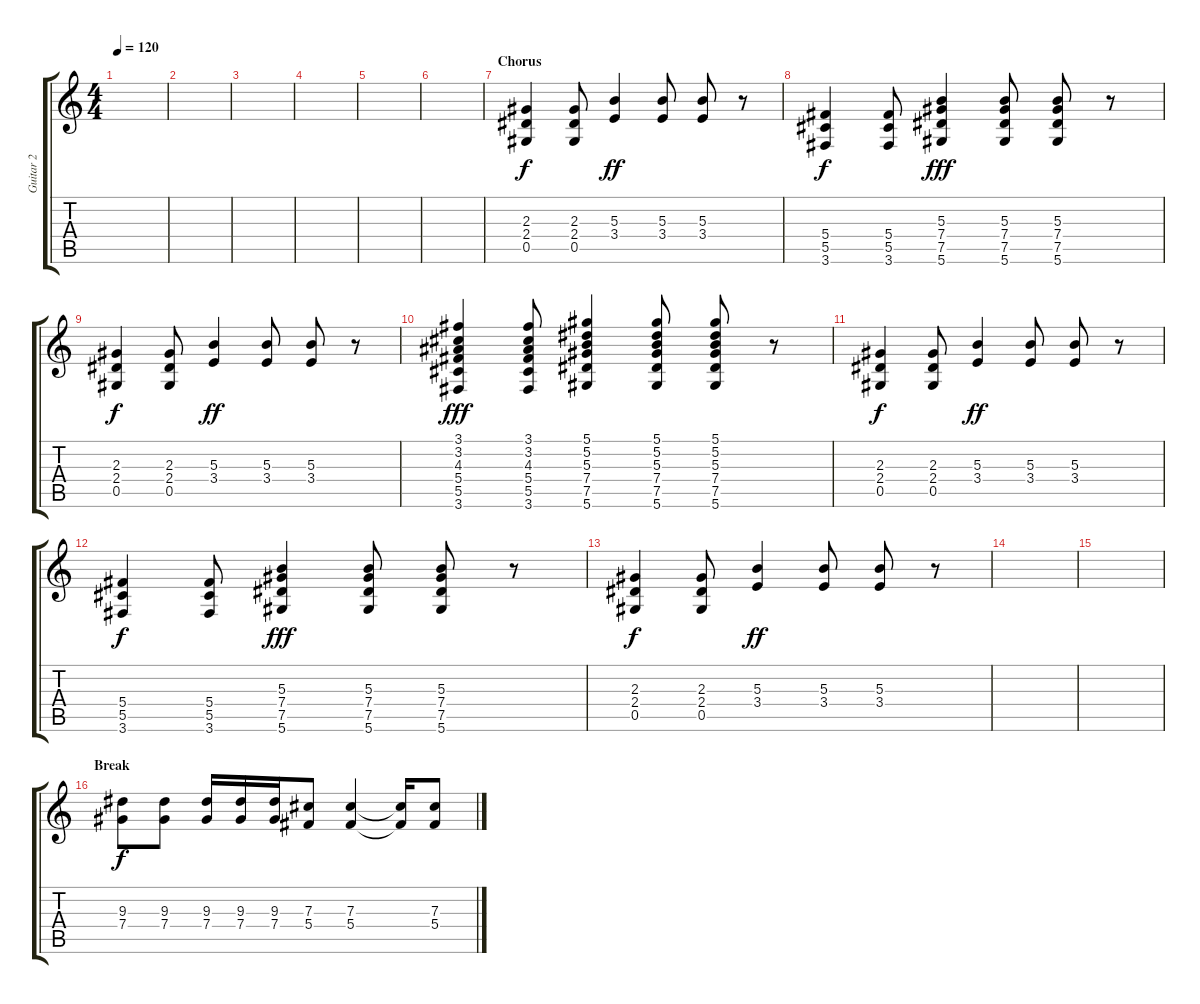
\track ("Guitar 2" "Guitar 2") {instrument acousticguitarsteel}
\staff {score tabs}
\tuning (Eb4 Bb3 Gb3 Db3 Ab2 Eb2) {hide}
\ts (4 4)
\tempo 120
\clef g2
\ks c
|
|
|
|
|
|
\section ("" "Chorus")
(2.3 2.4 0.5).4{volume 11} (2.3 2.4 0.5).8 (5.3 3.4).4{dy ff} (5.3 3.4).8 (5.3 3.4).8 r.8 |
(5.4 5.5 3.6).4{dy f} (5.4 5.5 3.6).8 (5.3 7.4 7.5 5.6).4{dy fff} (5.3 7.4 7.5 5.6).8 (5.3 7.4 7.5 5.6).8 r.8 |
(2.3 2.4 0.5).4{dy f} (2.3 2.4 0.5).8 (5.3 3.4).4{dy ff} (5.3 3.4).8 (5.3 3.4).8 r.8 |
(3.1 3.2 4.3 5.4 5.5 3.6).4{dy fff} (3.1 3.2 4.3 5.4 5.5 3.6).8 (5.1 5.2 5.3 7.4 7.5 5.6).4 (5.1 5.2 5.3 7.4 7.5 5.6).8 (5.1 5.2 5.3 7.4 7.5 5.6).8 r.8 |
(2.3 2.4 0.5).4{dy f} (2.3 2.4 0.5).8 (5.3 3.4).4{dy ff} (5.3 3.4).8 (5.3 3.4).8 r.8 |
(5.4 5.5 3.6).4{dy f} (5.4 5.5 3.6).8 (5.3 7.4 7.5 5.6).4{dy fff} (5.3 7.4 7.5 5.6).8 (5.3 7.4 7.5 5.6).8 r.8 |
(2.3 2.4 0.5).4{dy f} (2.3 2.4 0.5).8 (5.3 3.4).4{dy ff} (5.3 3.4).8 (5.3 3.4).8 r.8 |
|
|
\section ("" "Break")
(9.3 7.4).8{dy f volume 16} (9.3 7.4).8 (9.3 7.4).16 (9.3 7.4).16 (9.3 7.4).16 (7.3 5.4).8 (7.3 5.4).4 (7.3{t} 5.4{t}).16 (7.3 5.4).8
